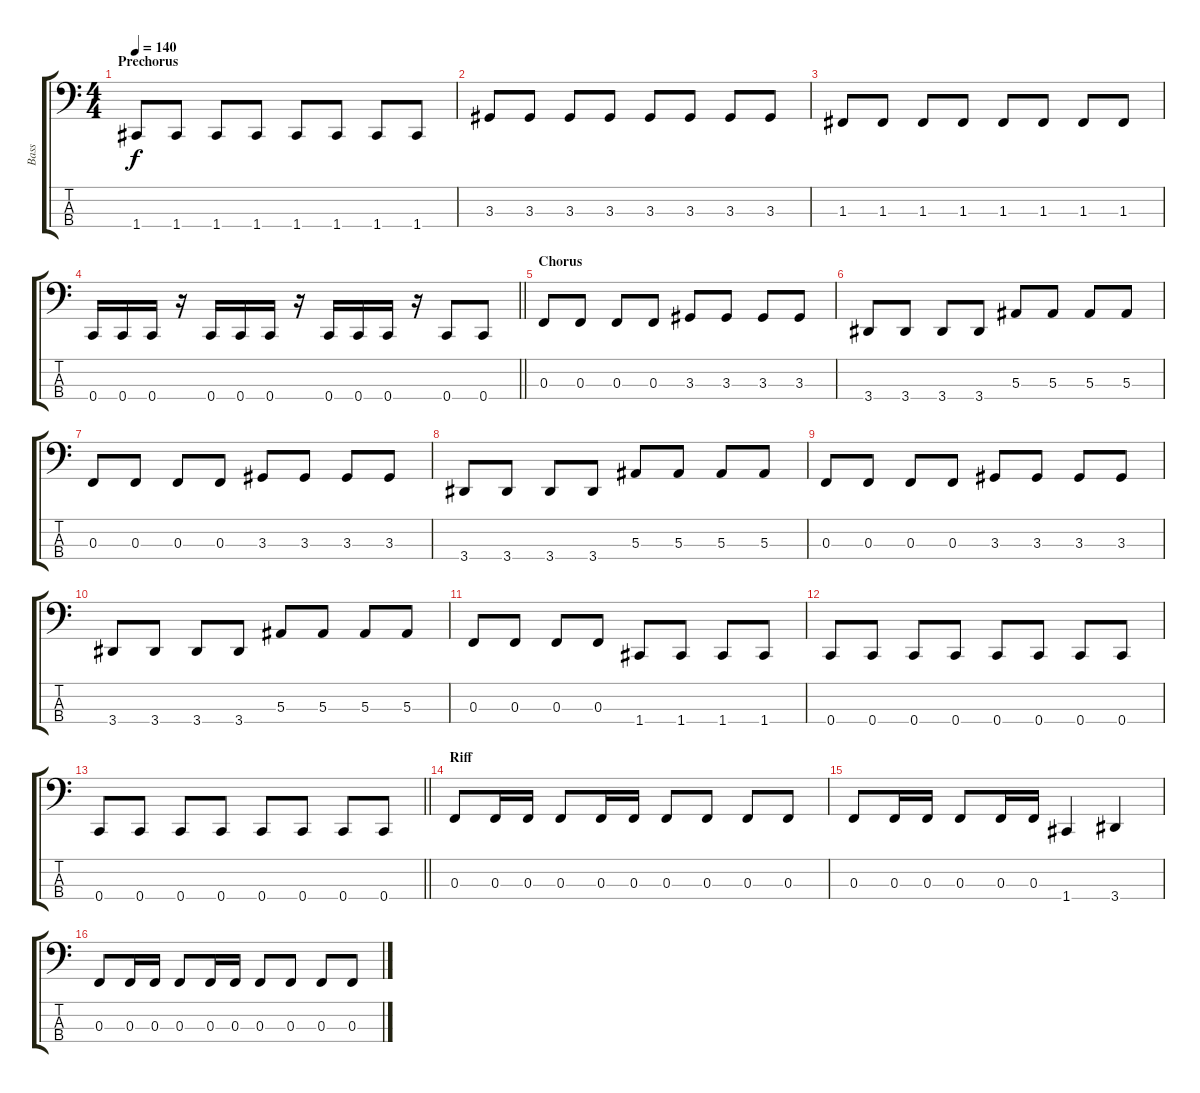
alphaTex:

\track ("Bass" "Bass") {instrument electricbasspick}
\staff {score tabs}
\tuning (Eb2 Bb1 F1 C1) {hide}
\ts (4 4)
\section ("" "Prechorus")
\tempo 140
\clef f4
\ks c
1.4.8{dy f} 1.4.8 1.4.8 1.4.8 1.4.8 1.4.8 1.4.8 1.4.8 |
3.3.8 3.3.8 3.3.8 3.3.8 3.3.8 3.3.8 3.3.8 3.3.8 |
1.3.8 1.3.8 1.3.8 1.3.8 1.3.8 1.3.8 1.3.8 1.3.8 |
\barLineRight lightlight
0.4.16 0.4.16 0.4.16 r.16 0.4.16 0.4.16 0.4.16 r.16 0.4.16 0.4.16 0.4.16 r.16 0.4.8 0.4.8 |
\section ("" "Chorus")
0.3.8 0.3.8 0.3.8 0.3.8 3.3.8 3.3.8 3.3.8 3.3.8 |
3.4.8 3.4.8 3.4.8 3.4.8 5.3.8 5.3.8 5.3.8 5.3.8 |
0.3.8 0.3.8 0.3.8 0.3.8 3.3.8 3.3.8 3.3.8 3.3.8 |
3.4.8 3.4.8 3.4.8 3.4.8 5.3.8 5.3.8 5.3.8 5.3.8 |
0.3.8 0.3.8 0.3.8 0.3.8 3.3.8 3.3.8 3.3.8 3.3.8 |
3.4.8 3.4.8 3.4.8 3.4.8 5.3.8 5.3.8 5.3.8 5.3.8 |
0.3.8 0.3.8 0.3.8 0.3.8 1.4.8 1.4.8 1.4.8 1.4.8 |
0.4.8 0.4.8 0.4.8 0.4.8 0.4.8 0.4.8 0.4.8 0.4.8 |
\barLineRight lightlight
0.4.8 0.4.8 0.4.8 0.4.8 0.4.8 0.4.8 0.4.8 0.4.8 |
\section ("" "Riff")
0.3.8 0.3.16 0.3.16 0.3.8 0.3.16 0.3.16 0.3.8 0.3.8 0.3.8 0.3.8 |
0.3.8 0.3.16 0.3.16 0.3.8 0.3.16 0.3.16 1.4.4 3.4.4 |
0.3.8 0.3.16 0.3.16 0.3.8 0.3.16 0.3.16 0.3.8 0.3.8 0.3.8 0.3.8
